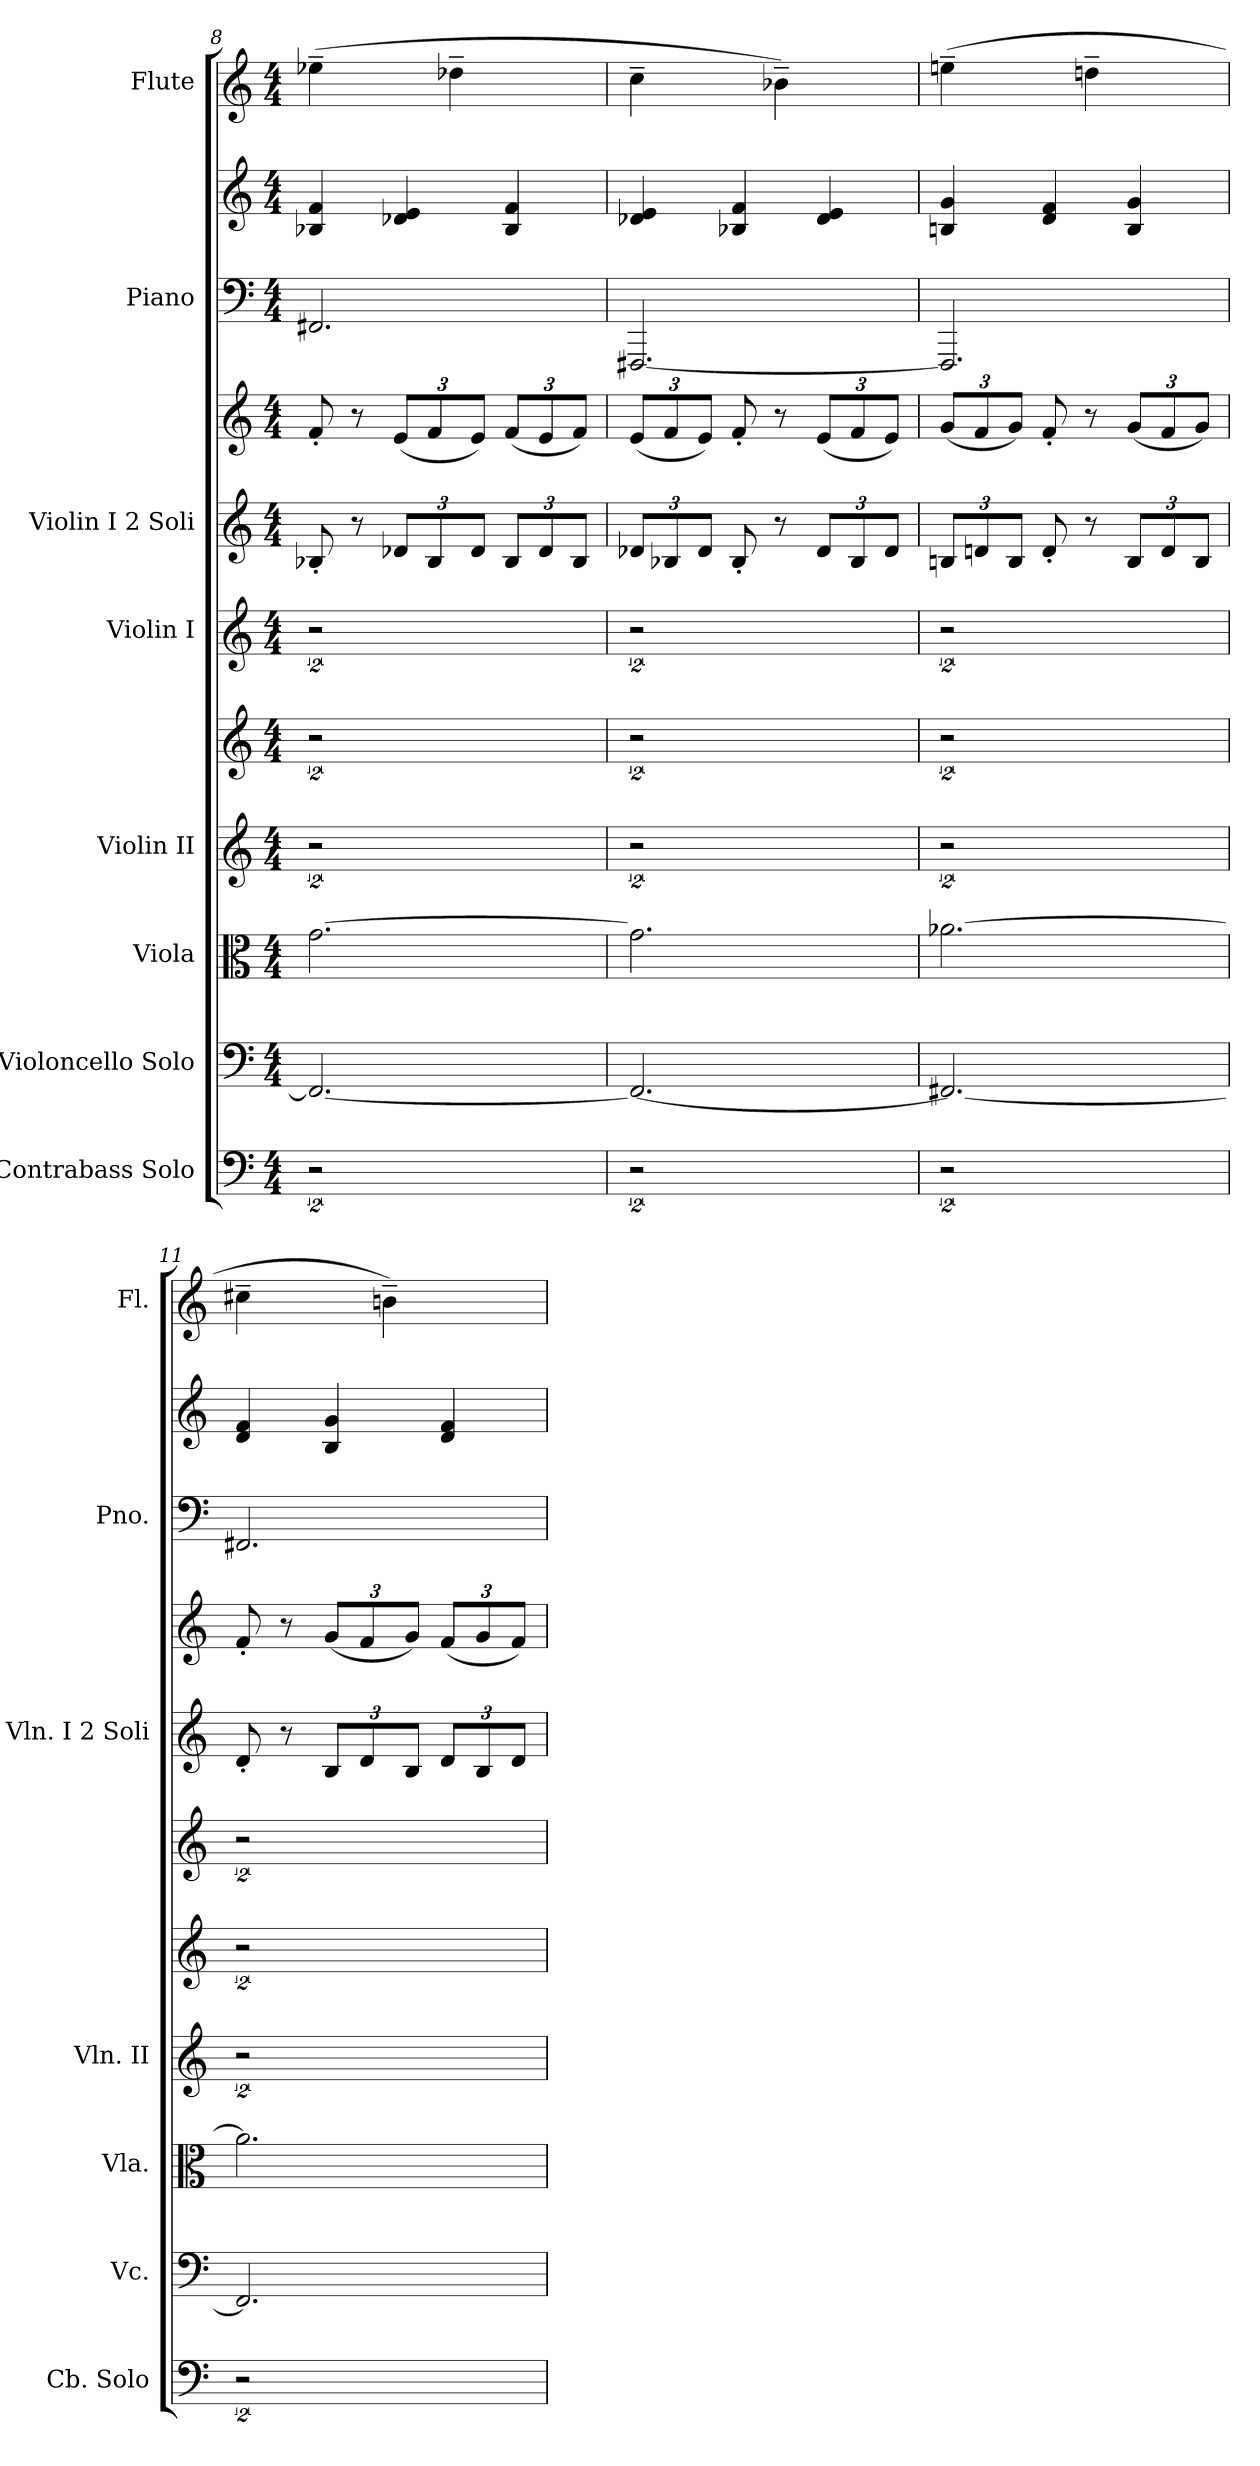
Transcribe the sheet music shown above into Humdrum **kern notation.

**kern	**kern	**kern	**kern	**kern	**kern	**kern	**kern	**kern	**kern	**kern
*part8	*part7	*part6	*part5	*part5	*part4	*part3	*part3	*part2	*part2	*part1
*staff11	*staff10	*staff9	*staff8	*staff7	*staff6	*staff5	*staff4	*staff3	*staff2	*staff1
*I"Contrabass Solo	*I"Violoncello Solo	*I"Viola	*I"Violin II	*	*I"Violin I	*I"Violin I 2 Soli	*	*I"Piano	*	*I"Flute
*I'Cb. Solo	*I'Vc.	*I'Vla.	*I'Vln. II	*	*	*I'Vln. I 2 Soli	*	*I'Pno.	*	*I'Fl.
*clefF4	*clefF4	*clefC3	*clefG2	*clefG2	*clefG2	*clefG2	*clefG2	*clefF4	*clefG2	*clefG2
*k[]	*k[]	*k[]	*k[]	*k[]	*k[]	*k[]	*k[]	*k[]	*k[]	*k[]
*C:	*C:	*C:	*C:	*C:	*C:	*C:	*C:	*C:	*C:	*C:
*M4/4	*M4/4	*M4/4	*M4/4	*M4/4	*M4/4	*M4/4	*M4/4	*M4/4	*M4/4	*M4/4
*	*	*	*	*	*	*	*	*	*	*Xtuplet
=8	=8	=8	=8	=8	=8	=8	=8	=8	=8	=8
4%3r	2.FF#_	[2.g	4%3r	4%3r	4%3r	8B-X'	8f'	2.FF#X	4B-X 4f	(8%3ee-X~
.	.	.	.	.	.	8r	8r	.	.	.
.	.	.	.	.	.	12d-XL	(12eL	.	4d-X 4e	.
.	.	.	.	.	.	12B-	12f	.	.	.
.	.	.	.	.	.	.	.	.	.	8%3dd-X~
.	.	.	.	.	.	12d-J	12eJ)	.	.	.
.	.	.	.	.	.	12B-L	(12fL	.	4B- 4f	.
.	.	.	.	.	.	12d-	12e	.	.	.
.	.	.	.	.	.	12B-J	12fJ)	.	.	.
=9	=9	=9	=9	=9	=9	=9	=9	=9	=9	=9
4%3r	2.FF#_	2.g]	4%3r	4%3r	4%3r	12d-XL	(12eL	[2.FFF#X	4d-X 4e	8%3cc~
.	.	.	.	.	.	12B-X	12f	.	.	.
.	.	.	.	.	.	12d-J	12eJ)	.	.	.
.	.	.	.	.	.	8B-'	8f'	.	4B-X 4f	.
.	.	.	.	.	.	8r	8r	.	.	8%3b-X~)
.	.	.	.	.	.	12d-L	(12eL	.	4d- 4e	.
.	.	.	.	.	.	12B-	12f	.	.	.
.	.	.	.	.	.	12d-J	12eJ)	.	.	.
=10	=10	=10	=10	=10	=10	=10	=10	=10	=10	=10
4%3r	2.FF#X_	[2.a-X	4%3r	4%3r	4%3r	12BnL	(12gL	2.FFF#]	4Bn 4g	(8%3een~
.	.	.	.	.	.	12dn	12f	.	.	.
.	.	.	.	.	.	12BJ	12gJ)	.	.	.
.	.	.	.	.	.	8d'	8f'	.	4d 4f	.
.	.	.	.	.	.	8r	8r	.	.	8%3ddn~
.	.	.	.	.	.	12BL	(12gL	.	4B 4g	.
.	.	.	.	.	.	12d	12f	.	.	.
.	.	.	.	.	.	12BJ	12gJ)	.	.	.
=11	=11	=11	=11	=11	=11	=11	=11	=11	=11	=11
4%3r	2.FF#]	2.a-]	4%3r	4%3r	4%3r	8d'	8f'	2.FF#X	4d 4f	8%3cc#X~
.	.	.	.	.	.	8r	8r	.	.	.
.	.	.	.	.	.	12BL	(12gL	.	4B 4g	.
.	.	.	.	.	.	12d	12f	.	.	.
.	.	.	.	.	.	.	.	.	.	8%3bn~)
.	.	.	.	.	.	12BJ	12gJ)	.	.	.
.	.	.	.	.	.	12dL	(12fL	.	4d 4f	.
.	.	.	.	.	.	12B	12g	.	.	.
.	.	.	.	.	.	12dJ	12fJ)	.	.	.
=	=	=	=	=	=	=	=	=	=	=
*-	*-	*-	*-	*-	*-	*-	*-	*-	*-	*-
